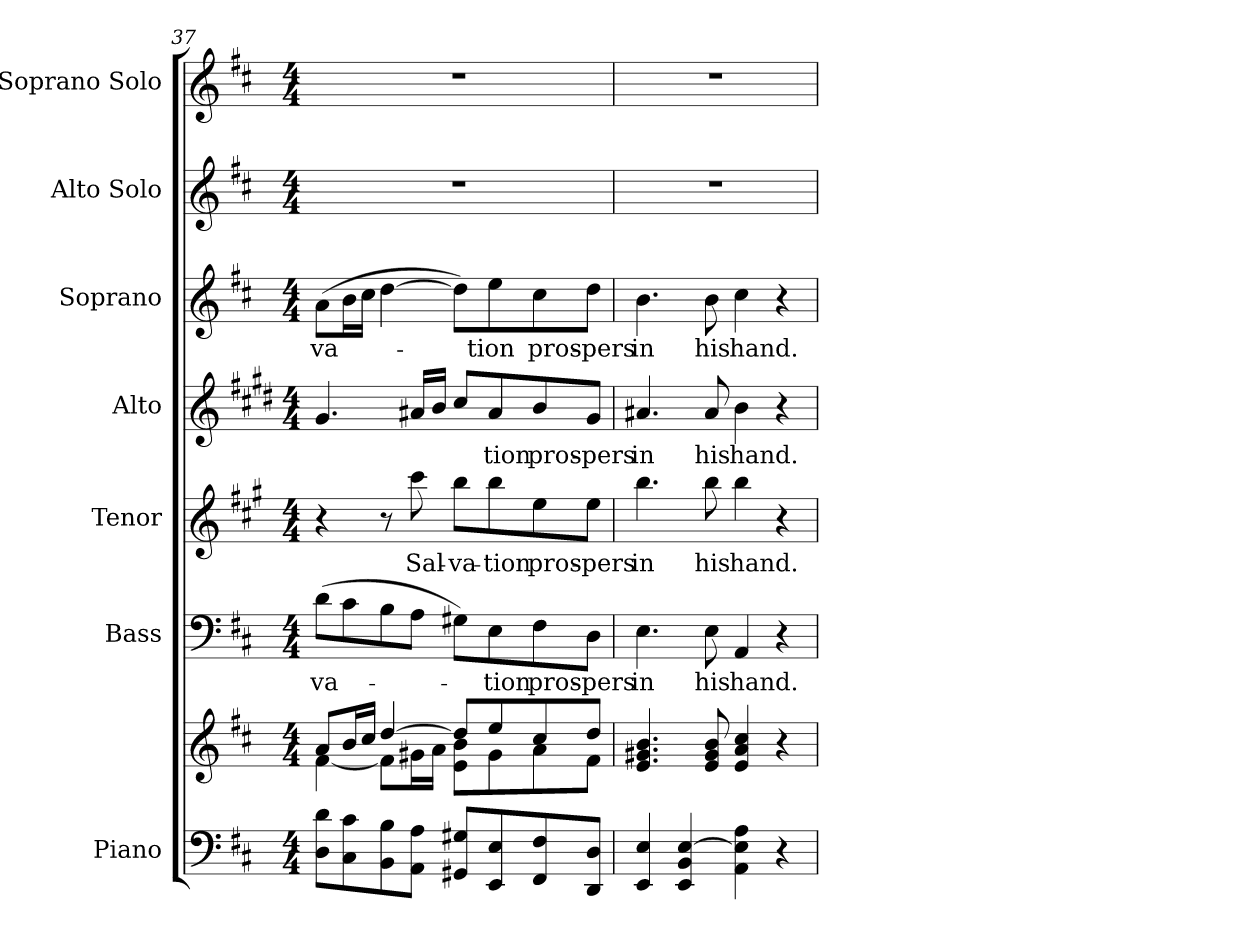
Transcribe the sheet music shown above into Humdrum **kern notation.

**kern	**kern	**kern	**text	**kern	**text	**kern	**text	**kern	**text	**kern	**kern
*part7	*part7	*part6	*part6	*part5	*part5	*part4	*part4	*part3	*part3	*part2	*part1
*staff8	*staff7	*staff6	*staff6	*staff5	*staff5	*staff4	*staff4	*staff3	*staff3	*staff2	*staff1
*I"Piano	*	*I"Bass	*	*I"Tenor	*	*I"Alto	*	*I"Soprano	*	*I"Alto Solo	*I"Soprano Solo
*I'Pno.	*	*I'B.	*	*I'T.	*	*I'A.	*	*I'S.	*	*I'A. Solo	*I'S. Solo
*clefF4	*clefG2	*clefF4	*	*clefG2	*	*clefG2	*	*clefG2	*	*clefG2	*clefG2
*	*	*	*	*ITrd4c7	*	*ITrd1c2	*	*ITrd-7c-12	*	*ITrd12c21	*
*k[f#c#]	*k[f#c#]	*k[f#c#]	*	*k[f#c#]	*	*k[f#c#]	*	*k[f#c#]	*	*k[f#c#]	*k[f#c#]
*D:	*D:	*D:	*	*D:	*	*D:	*	*D:	*	*D:	*D:
*M4/4	*M4/4	*M4/4	*	*M4/4	*	*M4/4	*	*M4/4	*	*M4/4	*M4/4
=37	=37	=37	=37	=37	=37	=37	=37	=37	=37	=37	=37
*	*^	*	*	*	*	*	*	*	*	*	*
!	!	!	!	!LO:LY:b:color=#000000	!	!	!	!	!	!	!	!
!	!	!	!	!	!	!	!	!	!	!LO:LY:b:color=#000000	!	!
8Di\ 8diL	8ai/L	[4f#i\	(8di\L	-va-	4r	.	4.f#i/	.	(8aai\L	-va-	1r	1r
8C#i\ 8c#i	16bi/L	.	8c#i\	.	.	.	.	.	16bbi\L	.	.	.
.	16cc#i/JJ	.	.	.	.	.	.	.	16ccc#i\JJ	.	.	.
8BBi\ 8Bi	[4ddi/	8f#i\L]	8Bi\	.	8r	.	.	.	[4dddi\	.	.	.
!	!	!	!	!	!	!LO:LY:b:color=#000000	!	!	!	!	!	!
8AAi\ 8AiJ	.	16g#Xi\L	8Ai\J	.	8ff#i\	Sal-	16g#Xi/LL	.	.	.	.	.
.	.	16ai\JJ	.	.	.	.	16ai/JJ	.	.	.	.	.
!	!	!	!	!	!	!LO:LY:b:color=#000000	!	!	!	!	!	!
8GG#Xi/ 8G#XiL	8ddi/L]	8ei\ 8biL	8G#Xi\L)	.	8eei\L	-va-	8bi/L	.	8dddi\L])	.	.	.
!	!	!	!	!LO:LY:b:color=#000000	!	!	!	!	!	!	!	!
!	!	!	!	!	!	!LO:LY:b:color=#000000	!	!	!	!	!	!
!	!	!	!	!	!	!	!	!LO:LY:b:color=#000000	!	!	!	!
!	!	!	!	!	!	!	!	!	!	!LO:LY:b:color=#000000	!	!
8EEi/ 8Ei	8eei/	8g#i\	8Ei\	-tion	8eei\	-tion	8g#i/	-tion	8eeei\	-tion	.	.
!	!	!	!	!LO:LY:b:color=#000000	!	!	!	!	!	!	!	!
!	!	!	!	!	!	!LO:LY:b:color=#000000	!	!	!	!	!	!
!	!	!	!	!	!	!	!	!LO:LY:b:color=#000000	!	!	!	!
!	!	!	!	!	!	!	!	!	!	!LO:LY:b:color=#000000	!	!
8FF#i/ 8F#i	8cc#i/	8ai\	8F#i\	pros-	8ai\	pros-	8ai/	pros-	8ccc#i\	pros-	.	.
!	!	!	!	!LO:LY:b:color=#000000	!	!	!	!	!	!	!	!
!	!	!	!	!	!	!LO:LY:b:color=#000000	!	!	!	!	!	!
!	!	!	!	!	!	!	!	!LO:LY:b:color=#000000	!	!	!	!
!	!	!	!	!	!	!	!	!	!	!LO:LY:b:color=#000000	!	!
8DDi/ 8DiJ	8ddi/J	8f#i\J	8Di\J	-pers	8ai\J	-pers	8f#i/J	-pers	8dddi\J	-pers	.	.
*	*v	*v	*	*	*	*	*	*	*	*	*	*
=38	=38	=38	=38	=38	=38	=38	=38	=38	=38	=38	=38
*	*^	*	*	*	*	*	*	*	*	*	*
!	!	!	!	!LO:LY:b:color=#000000	!	!	!	!	!	!	!	!
*	*v	*v	*	*	*	*	*	*	*	*	*	*
*	*^	*	*	*	*	*	*	*	*	*	*
!	!	!	!	!	!	!LO:LY:b:color=#000000	!	!	!	!	!	!
*	*v	*v	*	*	*	*	*	*	*	*	*	*
*	*^	*	*	*	*	*	*	*	*	*	*
!	!	!	!	!	!	!	!	!LO:LY:b:color=#000000	!	!	!	!
*	*v	*v	*	*	*	*	*	*	*	*	*	*
*	*^	*	*	*	*	*	*	*	*	*	*
!	!	!	!	!	!	!	!	!	!	!LO:LY:b:color=#000000	!	!
*	*v	*v	*	*	*	*	*	*	*	*	*	*
4EEi/ 4Ei	4.ei/ 4.g#Xi 4.bi	4.Ei\	in	4.eei\	in	4.g#Xi/	in	4.bbi\	in	1r	1r
4EEi/ 4BBi [4Ei	.	.	.	.	.	.	.	.	.	.	.
!	!	!	!LO:LY:b:color=#000000	!	!	!	!	!	!	!	!
!	!	!	!	!	!LO:LY:b:color=#000000	!	!	!	!	!	!
!	!	!	!	!	!	!	!LO:LY:b:color=#000000	!	!	!	!
!	!	!	!	!	!	!	!	!	!LO:LY:b:color=#000000	!	!
.	8ei/ 8g#i 8bi	8Ei\	his	8eei\	his	8g#i/	his	8bbi\	his	.	.
!	!	!	!LO:LY:b:color=#000000	!	!	!	!	!	!	!	!
!	!	!	!	!	!LO:LY:b:color=#000000	!	!	!	!	!	!
!	!	!	!	!	!	!	!LO:LY:b:color=#000000	!	!	!	!
!	!	!	!	!	!	!	!	!	!LO:LY:b:color=#000000	!	!
4AAi\ 4Ei] 4Ai	4ei/ 4ai 4cc#i	4AAi/	hand.	4eei\	hand.	4ai\	hand.	4ccc#i\	hand.	.	.
4r	4r	4r	.	4r	.	4r	.	4r	.	.	.
=	=	=	=	=	=	=	=	=	=	=	=
*-	*-	*-	*-	*-	*-	*-	*-	*-	*-	*-	*-
